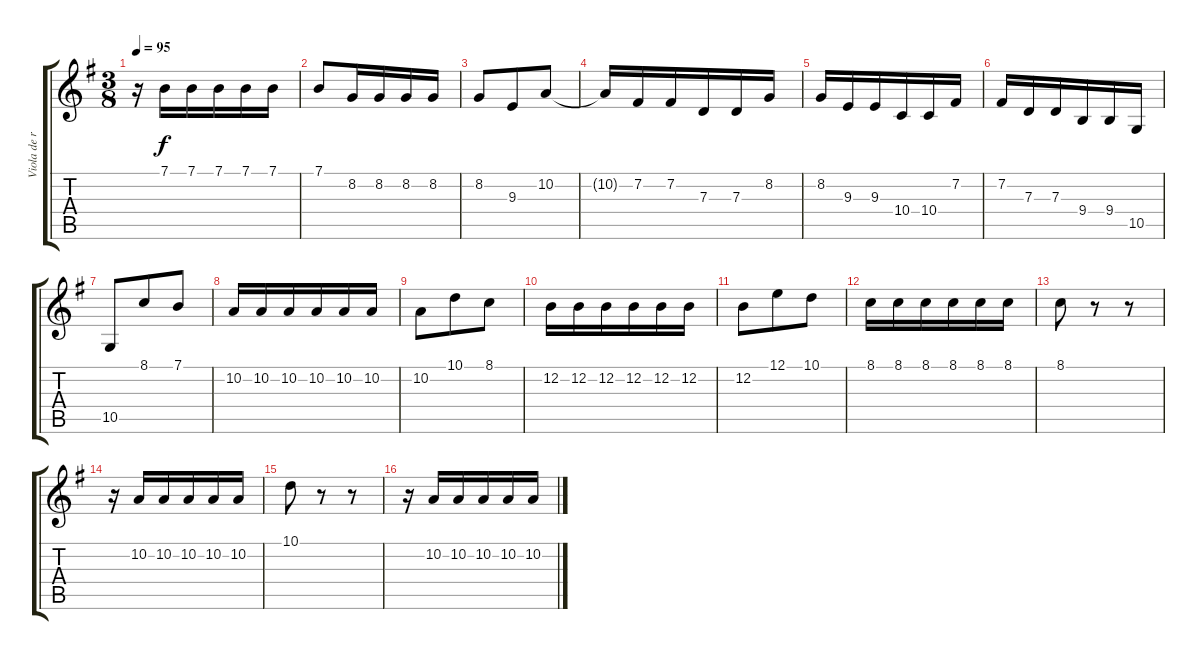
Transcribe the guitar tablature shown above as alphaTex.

\track ("Viola de ripieno" "Viola de r") {instrument viola}
\staff {score tabs}
\tuning (E4 B3 G3 D3 A2 E2) {hide}
\ts (3 8)
\tempo 95
\clef g2
\ks g
r.16{dy f} 7.1.16 7.1.16 7.1.16 7.1.16 7.1.16 |
7.1.8 8.2.16 8.2.16 8.2.16 8.2.16 |
8.2.8 9.3.8 10.2.8 |
10.2{t}.16 7.2.16 7.2.16 7.3.16 7.3.16 8.2.16 |
8.2.16 9.3.16 9.3.16 10.4.16 10.4.16 7.2.16 |
7.2.16 7.3.16 7.3.16 9.4.16 9.4.16 10.5.16 |
10.5.8 8.1.8 7.1.8 |
10.2.16 10.2.16 10.2.16 10.2.16 10.2.16 10.2.16 |
10.2.8 10.1.8 8.1.8 |
12.2.16 12.2.16 12.2.16 12.2.16 12.2.16 12.2.16 |
12.2.8 12.1.8 10.1.8 |
8.1.16 8.1.16 8.1.16 8.1.16 8.1.16 8.1.16 |
8.1.8 r.8 r.8 |
r.16 10.2.16 10.2.16 10.2.16 10.2.16 10.2.16 |
10.1.8 r.8 r.8 |
r.16 10.2.16 10.2.16 10.2.16 10.2.16 10.2.16
